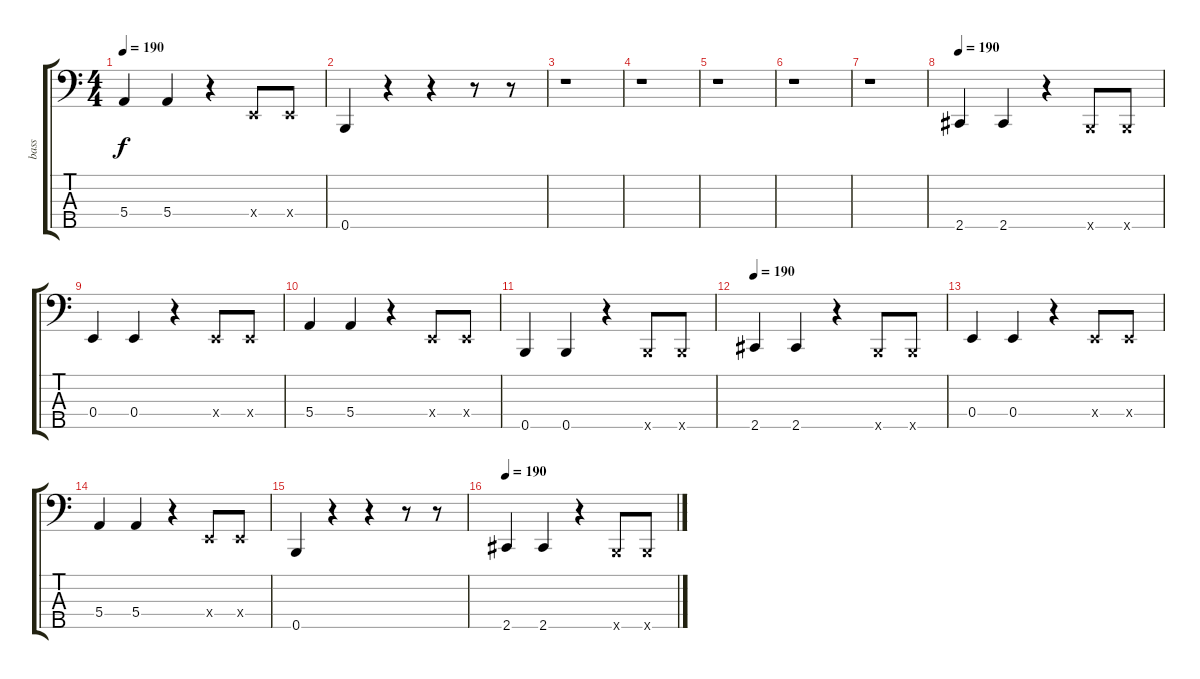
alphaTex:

\track ("bass" "bass") {instrument slapbass1}
\staff {score tabs}
\tuning (G2 D2 A1 E1 B0) {hide}
\ts (4 4)
\tempo 190
\clef f4
\ks c
5.4.4{dy f} 5.4.4 r.4 0.4{x}.8 0.4{x}.8 |
0.5.4 r.4 r.4 r.8 r.8 |
r.1 |
r.1 |
r.1 |
r.1 |
r.1 |
\tempo 190
2.5.4 2.5.4 r.4 0.5{x}.8 0.5{x}.8 |
0.4.4 0.4.4 r.4 0.4{x}.8 0.4{x}.8 |
5.4.4 5.4.4 r.4 0.4{x}.8 0.4{x}.8 |
0.5.4 0.5.4 r.4 0.5{x}.8 0.5{x}.8 |
\tempo 190
2.5.4 2.5.4 r.4 0.5{x}.8 0.5{x}.8 |
0.4.4 0.4.4 r.4 0.4{x}.8 0.4{x}.8 |
5.4.4 5.4.4 r.4 0.4{x}.8 0.4{x}.8 |
0.5.4 r.4 r.4 r.8 r.8 |
\tempo 190
2.5.4 2.5.4 r.4 0.5{x}.8 0.5{x}.8
